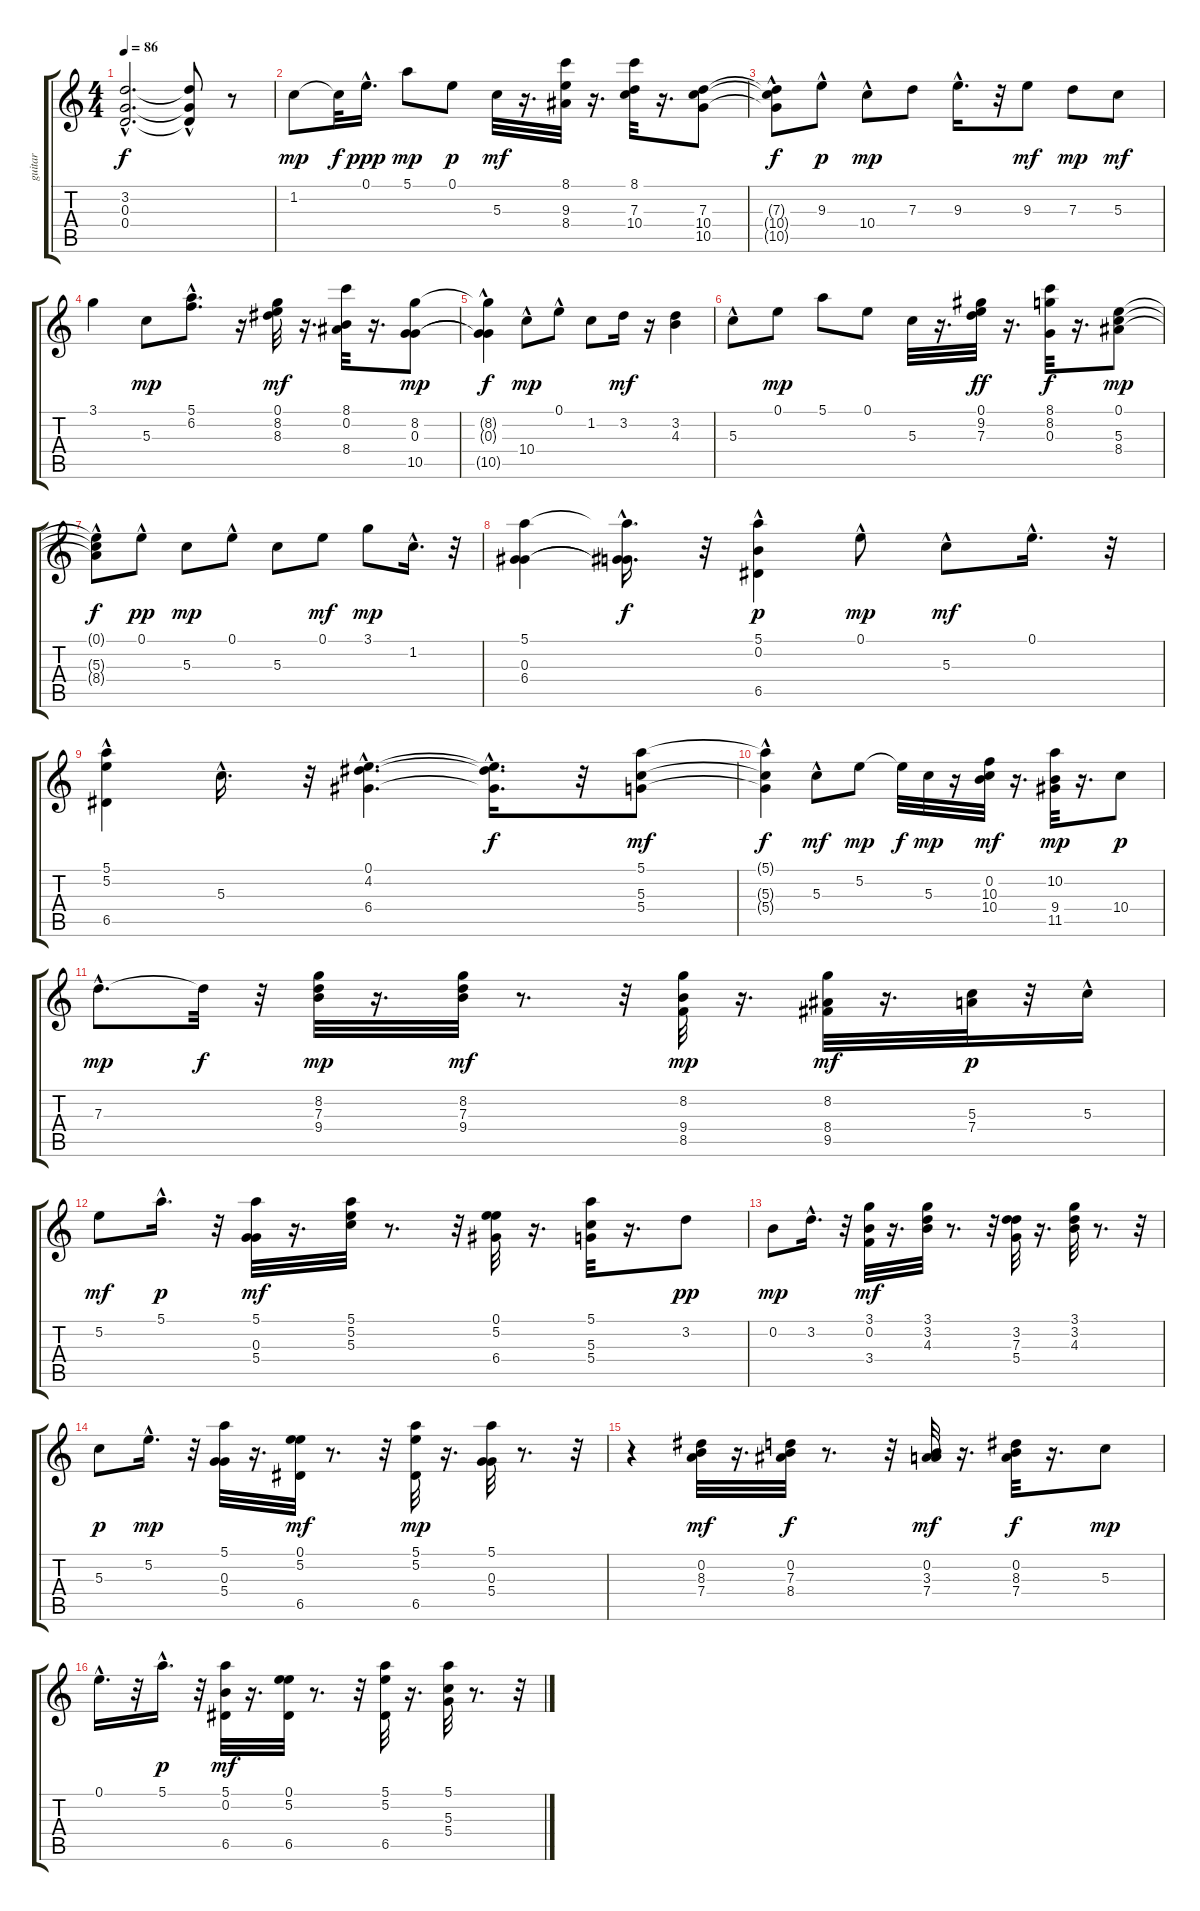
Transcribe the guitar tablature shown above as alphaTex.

\track ("guitar" "guitar") {instrument acousticguitarnylon}
\staff {score tabs}
\tuning (E4 B3 G3 D3 A2 E2) {hide}
\ts (4 4)
\tempo 86
\clef g2
\ks c
(3.2{hac t} 0.3{hac t} 0.4{hac t}).2{d dy f} (3.2{t} 0.3{hac t} 0.4{t}).8 r.8 |
1.2.8{dy mp} 1.2{t}.32{dy f} 0.1{hac}.16{d dy ppp} 5.1.8{dy mp} 0.1.8{dy p} 5.3.32{dy mf} r.16{d} (8.1 9.3 8.4).32 r.16{d} (8.1 7.3 10.4).32 r.16{d} (7.3 10.4 10.5).8 |
(7.3{hac t} 10.4{t} 10.5{hac t}).8{dy f} 9.3{hac}.8{dy p} 10.4{hac}.8{dy mp} 7.3.8 9.3{hac}.16{d} r.32 9.3.8{dy mf} 7.3.8{dy mp} 5.3.8{dy mf} |
3.1.4 5.3.8{dy mp} (5.1{hac} 6.2).8{d} r.16 (0.1 8.2 8.3).32{dy mf} r.16{d} (8.1 0.2 8.4).32 r.16{d} (8.2 0.3 10.5).8{dy mp} |
(8.2{hac t} 0.3{hac t} 10.5{t}).4{dy f} 10.4{hac}.8{dy mp} 0.1{hac}.8 1.2.8 3.2.16{dy mf} r.16 (3.2 4.3).4 |
5.3{hac}.8 0.1.8{dy mp} 5.1.8 0.1.8 5.3.32 r.16{d} (0.1 9.2 7.3).32{dy ff} r.16{d} (8.1 8.2 0.3).32{dy f} r.16{d} (0.1 5.3 8.4).8{dy mp} |
(0.1{hac t} 5.3{t} 8.4{t}).8{dy f} 0.1{hac}.8{dy pp} 5.3.8{dy mp} 0.1{hac}.8 5.3.8 0.1.8{dy mf} 3.1.8{dy mp} 1.2{hac}.16{d} r.32 |
(5.1 0.3 6.4).4 (5.1{hac t} 0.3{hac t} 6.4{hac t}).16{d dy f} r.32 (5.1 0.2{hac} 6.5).4{dy p} 0.1{hac}.8{dy mp} 5.3{hac}.8{dy mf} 0.1{hac}.16{d} r.32 |
(5.1{hac} 5.2 6.5{hac}).4 5.3{hac}.16{d} r.32 (0.1{hac} 4.2{hac} 6.4{hac}).4{d} (0.1{hac t} 4.2{hac t} 6.4{hac t}).16{d dy f} r.32 (5.1 5.3 5.4).8{dy mf} |
(5.1{t} 5.3{t} 5.4{hac t}).4{dy f} 5.3{hac}.8{dy mf} 5.2.8{dy mp} 5.2{t}.32{dy f} 5.3.32{dy mp} r.16 (0.2 10.3 10.4).32{dy mf} r.16{d} (10.2 9.4 11.5).32{dy mp} r.16{d} 10.4.8{dy p} |
7.3{hac}.8{d dy mp} 7.3{t}.32{dy f} r.32 (8.2 7.3 9.4).32{dy mp} r.16{d} (8.2 7.3 9.4).32{dy mf} r.8{d} r.32 (8.2 9.4 8.5).32{dy mp} r.16{d} (8.2 8.4 9.5).32{dy mf} r.16{d} (5.3 7.4).32{dy p} r.32 5.3{hac}.16 |
5.2.8{dy mf} 5.1{hac}.16{d dy p} r.32 (5.1 0.3 5.4).32{dy mf} r.16{d} (5.1 5.2 5.3).32 r.8{d} r.32 (0.1 5.2 6.4).32 r.16{d} (5.1 5.3 5.4).32 r.16{d} 3.2.8{dy pp} |
0.2.8{dy mp} 3.2{hac}.16{d} r.32 (3.1 0.2 3.4).32{dy mf} r.16{d} (3.1 3.2 4.3).32 r.8{d} r.32 (3.2 7.3 5.4).32 r.16{d} (3.1 3.2 4.3).32 r.8{d} r.32 |
5.3.8{dy p} 5.2{hac}.16{d dy mp} r.32 (5.1 0.3 5.4).32 r.16{d} (0.1 5.2 6.5).32{dy mf} r.8{d} r.32 (5.1 5.2 6.5).32{dy mp} r.16{d} (5.1 0.3 5.4).32 r.8{d} r.32 |
r.4 (0.2 8.3 7.4).32{dy mf} r.16{d} (0.2 7.3 8.4).32{dy f} r.8{d} r.32 (0.2 3.3 7.4).32{dy mf} r.16{d} (0.2 8.3 7.4).32{dy f} r.16{d} 5.3.8{dy mp} |
0.1{hac}.16{d} r.32 5.1{hac}.16{d dy p} r.32 (5.1 0.2 6.5).32{dy mf} r.16{d} (0.1 5.2 6.5).32 r.8{d} r.32 (5.1 5.2 6.5).32 r.16{d} (5.1 5.3 5.4).32 r.8{d} r.32
